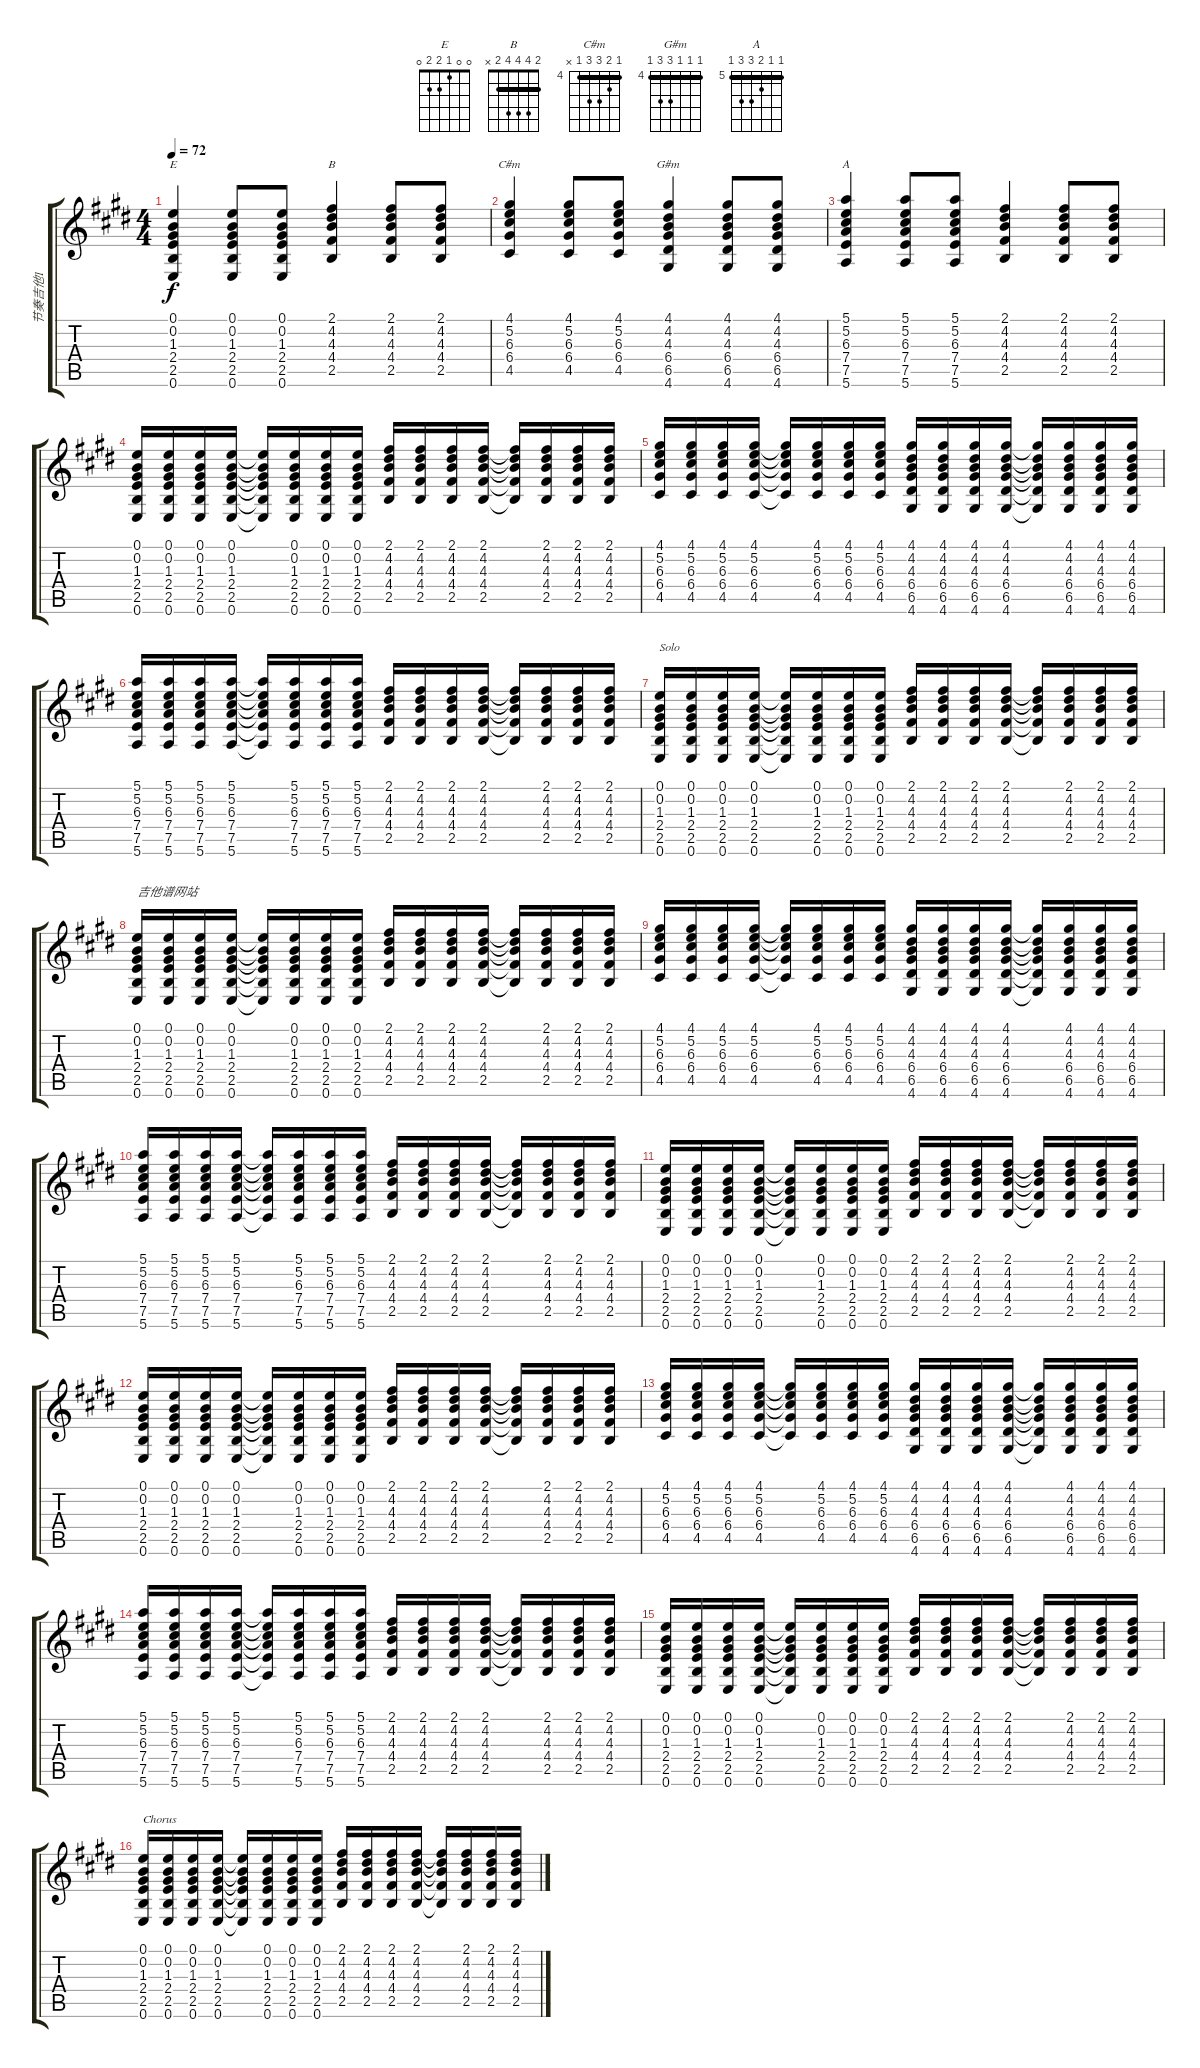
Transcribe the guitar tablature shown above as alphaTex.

\track ("节奏吉他1" "节奏吉他1") {instrument acousticguitarsteel}
\staff {score tabs}
\tuning (E4 B3 G3 D3 A2 E2) {hide}
\chord ("E" 0 0 1 2 2 0)
\chord ("B" 2 4 4 4 2 x) {barre 2}
\chord ("C#m" 4 5 6 6 4 x) {firstfret 4 barre 4}
\chord ("G#m" 4 4 4 6 6 4) {firstfret 4 barre 4}
\chord ("A" 5 5 6 7 7 5) {firstfret 5 barre 5}
\ts (4 4)
\tempo 72
\clef g2
\ks e
(0.1 0.2 1.3 2.4 2.5 0.6).4{ch "E" dy f} (0.1 0.2 1.3 2.4 2.5 0.6).8 (0.1 0.2 1.3 2.4 2.5 0.6).8 (2.1 4.2 4.3 4.4 2.5).4{ch "B"} (2.1 4.2 4.3 4.4 2.5).8 (2.1 4.2 4.3 4.4 2.5).8 |
(4.1 5.2 6.3 6.4 4.5).4{ch "C#m"} (4.1 5.2 6.3 6.4 4.5).8 (4.1 5.2 6.3 6.4 4.5).8 (4.1 4.2 4.3 6.4 6.5 4.6).4{ch "G#m"} (4.1 4.2 4.3 6.4 6.5 4.6).8 (4.1 4.2 4.3 6.4 6.5 4.6).8 |
(5.1 5.2 6.3 7.4 7.5 5.6).4{ch "A"} (5.1 5.2 6.3 7.4 7.5 5.6).8 (5.1 5.2 6.3 7.4 7.5 5.6).8 (2.1 4.2 4.3 4.4 2.5).4 (2.1 4.2 4.3 4.4 2.5).8 (2.1 4.2 4.3 4.4 2.5).8 |
(0.1 0.2 1.3 2.4 2.5 0.6).16 (0.1 0.2 1.3 2.4 2.5 0.6).16 (0.1 0.2 1.3 2.4 2.5 0.6).16 (0.1 0.2 1.3 2.4 2.5 0.6).16 (0.1{t} 0.2{t} 1.3{t} 2.4{t} 2.5{t} 0.6{t}).16 (0.1 0.2 1.3 2.4 2.5 0.6).16 (0.1 0.2 1.3 2.4 2.5 0.6).16 (0.1 0.2 1.3 2.4 2.5 0.6).16 (2.1 4.2 4.3 4.4 2.5).16 (2.1 4.2 4.3 4.4 2.5).16 (2.1 4.2 4.3 4.4 2.5).16 (2.1 4.2 4.3 4.4 2.5).16 (2.1{t} 4.2{t} 4.3{t} 4.4{t} 2.5{t}).16 (2.1 4.2 4.3 4.4 2.5).16 (2.1 4.2 4.3 4.4 2.5).16 (2.1 4.2 4.3 4.4 2.5).16 |
(4.1 5.2 6.3 6.4 4.5).16 (4.1 5.2 6.3 6.4 4.5).16 (4.1 5.2 6.3 6.4 4.5).16 (4.1 5.2 6.3 6.4 4.5).16 (4.1{t} 5.2{t} 6.3{t} 6.4{t} 4.5{t}).16 (4.1 5.2 6.3 6.4 4.5).16 (4.1 5.2 6.3 6.4 4.5).16 (4.1 5.2 6.3 6.4 4.5).16 (4.1 4.2 4.3 6.4 6.5 4.6).16 (4.1 4.2 4.3 6.4 6.5 4.6).16 (4.1 4.2 4.3 6.4 6.5 4.6).16 (4.1 4.2 4.3 6.4 6.5 4.6).16 (4.1{t} 4.2{t} 4.3{t} 6.4{t} 6.5{t} 4.6{t}).16 (4.1 4.2 4.3 6.4 6.5 4.6).16 (4.1 4.2 4.3 6.4 6.5 4.6).16 (4.1 4.2 4.3 6.4 6.5 4.6).16 |
(5.1 5.2 6.3 7.4 7.5 5.6).16 (5.1 5.2 6.3 7.4 7.5 5.6).16 (5.1 5.2 6.3 7.4 7.5 5.6).16 (5.1 5.2 6.3 7.4 7.5 5.6).16 (5.1{t} 5.2{t} 6.3{t} 7.4{t} 7.5{t} 5.6{t}).16 (5.1 5.2 6.3 7.4 7.5 5.6).16 (5.1 5.2 6.3 7.4 7.5 5.6).16 (5.1 5.2 6.3 7.4 7.5 5.6).16 (2.1 4.2 4.3 4.4 2.5).16 (2.1 4.2 4.3 4.4 2.5).16 (2.1 4.2 4.3 4.4 2.5).16 (2.1 4.2 4.3 4.4 2.5).16 (2.1{t} 4.2{t} 4.3{t} 4.4{t} 2.5{t}).16 (2.1 4.2 4.3 4.4 2.5).16 (2.1 4.2 4.3 4.4 2.5).16 (2.1 4.2 4.3 4.4 2.5).16 |
(0.1 0.2 1.3 2.4 2.5 0.6).16{txt "Solo" volume 10} (0.1 0.2 1.3 2.4 2.5 0.6).16 (0.1 0.2 1.3 2.4 2.5 0.6).16 (0.1 0.2 1.3 2.4 2.5 0.6).16 (0.1{t} 0.2{t} 1.3{t} 2.4{t} 2.5{t} 0.6{t}).16 (0.1 0.2 1.3 2.4 2.5 0.6).16 (0.1 0.2 1.3 2.4 2.5 0.6).16 (0.1 0.2 1.3 2.4 2.5 0.6).16 (2.1 4.2 4.3 4.4 2.5).16 (2.1 4.2 4.3 4.4 2.5).16 (2.1 4.2 4.3 4.4 2.5).16 (2.1 4.2 4.3 4.4 2.5).16 (2.1{t} 4.2{t} 4.3{t} 4.4{t} 2.5{t}).16 (2.1 4.2 4.3 4.4 2.5).16 (2.1 4.2 4.3 4.4 2.5).16 (2.1 4.2 4.3 4.4 2.5).16 |
(0.1 0.2 1.3 2.4 2.5 0.6).16{txt "吉他谱网站"} (0.1 0.2 1.3 2.4 2.5 0.6).16 (0.1 0.2 1.3 2.4 2.5 0.6).16 (0.1 0.2 1.3 2.4 2.5 0.6).16 (0.1{t} 0.2{t} 1.3{t} 2.4{t} 2.5{t} 0.6{t}).16 (0.1 0.2 1.3 2.4 2.5 0.6).16 (0.1 0.2 1.3 2.4 2.5 0.6).16 (0.1 0.2 1.3 2.4 2.5 0.6).16 (2.1 4.2 4.3 4.4 2.5).16 (2.1 4.2 4.3 4.4 2.5).16 (2.1 4.2 4.3 4.4 2.5).16 (2.1 4.2 4.3 4.4 2.5).16 (2.1{t} 4.2{t} 4.3{t} 4.4{t} 2.5{t}).16 (2.1 4.2 4.3 4.4 2.5).16 (2.1 4.2 4.3 4.4 2.5).16 (2.1 4.2 4.3 4.4 2.5).16 |
(4.1 5.2 6.3 6.4 4.5).16 (4.1 5.2 6.3 6.4 4.5).16 (4.1 5.2 6.3 6.4 4.5).16 (4.1 5.2 6.3 6.4 4.5).16 (4.1{t} 5.2{t} 6.3{t} 6.4{t} 4.5{t}).16 (4.1 5.2 6.3 6.4 4.5).16 (4.1 5.2 6.3 6.4 4.5).16 (4.1 5.2 6.3 6.4 4.5).16 (4.1 4.2 4.3 6.4 6.5 4.6).16 (4.1 4.2 4.3 6.4 6.5 4.6).16 (4.1 4.2 4.3 6.4 6.5 4.6).16 (4.1 4.2 4.3 6.4 6.5 4.6).16 (4.1{t} 4.2{t} 4.3{t} 6.4{t} 6.5{t} 4.6{t}).16 (4.1 4.2 4.3 6.4 6.5 4.6).16 (4.1 4.2 4.3 6.4 6.5 4.6).16 (4.1 4.2 4.3 6.4 6.5 4.6).16 |
(5.1 5.2 6.3 7.4 7.5 5.6).16 (5.1 5.2 6.3 7.4 7.5 5.6).16 (5.1 5.2 6.3 7.4 7.5 5.6).16 (5.1 5.2 6.3 7.4 7.5 5.6).16 (5.1{t} 5.2{t} 6.3{t} 7.4{t} 7.5{t} 5.6{t}).16 (5.1 5.2 6.3 7.4 7.5 5.6).16 (5.1 5.2 6.3 7.4 7.5 5.6).16 (5.1 5.2 6.3 7.4 7.5 5.6).16 (2.1 4.2 4.3 4.4 2.5).16 (2.1 4.2 4.3 4.4 2.5).16 (2.1 4.2 4.3 4.4 2.5).16 (2.1 4.2 4.3 4.4 2.5).16 (2.1{t} 4.2{t} 4.3{t} 4.4{t} 2.5{t}).16 (2.1 4.2 4.3 4.4 2.5).16 (2.1 4.2 4.3 4.4 2.5).16 (2.1 4.2 4.3 4.4 2.5).16 |
(0.1 0.2 1.3 2.4 2.5 0.6).16 (0.1 0.2 1.3 2.4 2.5 0.6).16 (0.1 0.2 1.3 2.4 2.5 0.6).16 (0.1 0.2 1.3 2.4 2.5 0.6).16 (0.1{t} 0.2{t} 1.3{t} 2.4{t} 2.5{t} 0.6{t}).16 (0.1 0.2 1.3 2.4 2.5 0.6).16 (0.1 0.2 1.3 2.4 2.5 0.6).16 (0.1 0.2 1.3 2.4 2.5 0.6).16 (2.1 4.2 4.3 4.4 2.5).16 (2.1 4.2 4.3 4.4 2.5).16 (2.1 4.2 4.3 4.4 2.5).16 (2.1 4.2 4.3 4.4 2.5).16 (2.1{t} 4.2{t} 4.3{t} 4.4{t} 2.5{t}).16 (2.1 4.2 4.3 4.4 2.5).16 (2.1 4.2 4.3 4.4 2.5).16 (2.1 4.2 4.3 4.4 2.5).16 |
(0.1 0.2 1.3 2.4 2.5 0.6).16 (0.1 0.2 1.3 2.4 2.5 0.6).16 (0.1 0.2 1.3 2.4 2.5 0.6).16 (0.1 0.2 1.3 2.4 2.5 0.6).16 (0.1{t} 0.2{t} 1.3{t} 2.4{t} 2.5{t} 0.6{t}).16 (0.1 0.2 1.3 2.4 2.5 0.6).16 (0.1 0.2 1.3 2.4 2.5 0.6).16 (0.1 0.2 1.3 2.4 2.5 0.6).16 (2.1 4.2 4.3 4.4 2.5).16 (2.1 4.2 4.3 4.4 2.5).16 (2.1 4.2 4.3 4.4 2.5).16 (2.1 4.2 4.3 4.4 2.5).16 (2.1{t} 4.2{t} 4.3{t} 4.4{t} 2.5{t}).16 (2.1 4.2 4.3 4.4 2.5).16 (2.1 4.2 4.3 4.4 2.5).16 (2.1 4.2 4.3 4.4 2.5).16 |
(4.1 5.2 6.3 6.4 4.5).16 (4.1 5.2 6.3 6.4 4.5).16 (4.1 5.2 6.3 6.4 4.5).16 (4.1 5.2 6.3 6.4 4.5).16 (4.1{t} 5.2{t} 6.3{t} 6.4{t} 4.5{t}).16 (4.1 5.2 6.3 6.4 4.5).16 (4.1 5.2 6.3 6.4 4.5).16 (4.1 5.2 6.3 6.4 4.5).16 (4.1 4.2 4.3 6.4 6.5 4.6).16 (4.1 4.2 4.3 6.4 6.5 4.6).16 (4.1 4.2 4.3 6.4 6.5 4.6).16 (4.1 4.2 4.3 6.4 6.5 4.6).16 (4.1{t} 4.2{t} 4.3{t} 6.4{t} 6.5{t} 4.6{t}).16 (4.1 4.2 4.3 6.4 6.5 4.6).16 (4.1 4.2 4.3 6.4 6.5 4.6).16 (4.1 4.2 4.3 6.4 6.5 4.6).16 |
(5.1 5.2 6.3 7.4 7.5 5.6).16 (5.1 5.2 6.3 7.4 7.5 5.6).16 (5.1 5.2 6.3 7.4 7.5 5.6).16 (5.1 5.2 6.3 7.4 7.5 5.6).16 (5.1{t} 5.2{t} 6.3{t} 7.4{t} 7.5{t} 5.6{t}).16 (5.1 5.2 6.3 7.4 7.5 5.6).16 (5.1 5.2 6.3 7.4 7.5 5.6).16 (5.1 5.2 6.3 7.4 7.5 5.6).16 (2.1 4.2 4.3 4.4 2.5).16 (2.1 4.2 4.3 4.4 2.5).16 (2.1 4.2 4.3 4.4 2.5).16 (2.1 4.2 4.3 4.4 2.5).16 (2.1{t} 4.2{t} 4.3{t} 4.4{t} 2.5{t}).16 (2.1 4.2 4.3 4.4 2.5).16 (2.1 4.2 4.3 4.4 2.5).16 (2.1 4.2 4.3 4.4 2.5).16 |
(0.1 0.2 1.3 2.4 2.5 0.6).16 (0.1 0.2 1.3 2.4 2.5 0.6).16 (0.1 0.2 1.3 2.4 2.5 0.6).16 (0.1 0.2 1.3 2.4 2.5 0.6).16 (0.1{t} 0.2{t} 1.3{t} 2.4{t} 2.5{t} 0.6{t}).16 (0.1 0.2 1.3 2.4 2.5 0.6).16 (0.1 0.2 1.3 2.4 2.5 0.6).16 (0.1 0.2 1.3 2.4 2.5 0.6).16 (2.1 4.2 4.3 4.4 2.5).16 (2.1 4.2 4.3 4.4 2.5).16 (2.1 4.2 4.3 4.4 2.5).16 (2.1 4.2 4.3 4.4 2.5).16 (2.1{t} 4.2{t} 4.3{t} 4.4{t} 2.5{t}).16 (2.1 4.2 4.3 4.4 2.5).16 (2.1 4.2 4.3 4.4 2.5).16 (2.1 4.2 4.3 4.4 2.5).16 |
(0.1 0.2 1.3 2.4 2.5 0.6).16{txt "Chorus"} (0.1 0.2 1.3 2.4 2.5 0.6).16 (0.1 0.2 1.3 2.4 2.5 0.6).16 (0.1 0.2 1.3 2.4 2.5 0.6).16 (0.1{t} 0.2{t} 1.3{t} 2.4{t} 2.5{t} 0.6{t}).16 (0.1 0.2 1.3 2.4 2.5 0.6).16 (0.1 0.2 1.3 2.4 2.5 0.6).16 (0.1 0.2 1.3 2.4 2.5 0.6).16 (2.1 4.2 4.3 4.4 2.5).16 (2.1 4.2 4.3 4.4 2.5).16 (2.1 4.2 4.3 4.4 2.5).16 (2.1 4.2 4.3 4.4 2.5).16 (2.1{t} 4.2{t} 4.3{t} 4.4{t} 2.5{t}).16 (2.1 4.2 4.3 4.4 2.5).16 (2.1 4.2 4.3 4.4 2.5).16 (2.1 4.2 4.3 4.4 2.5).16
